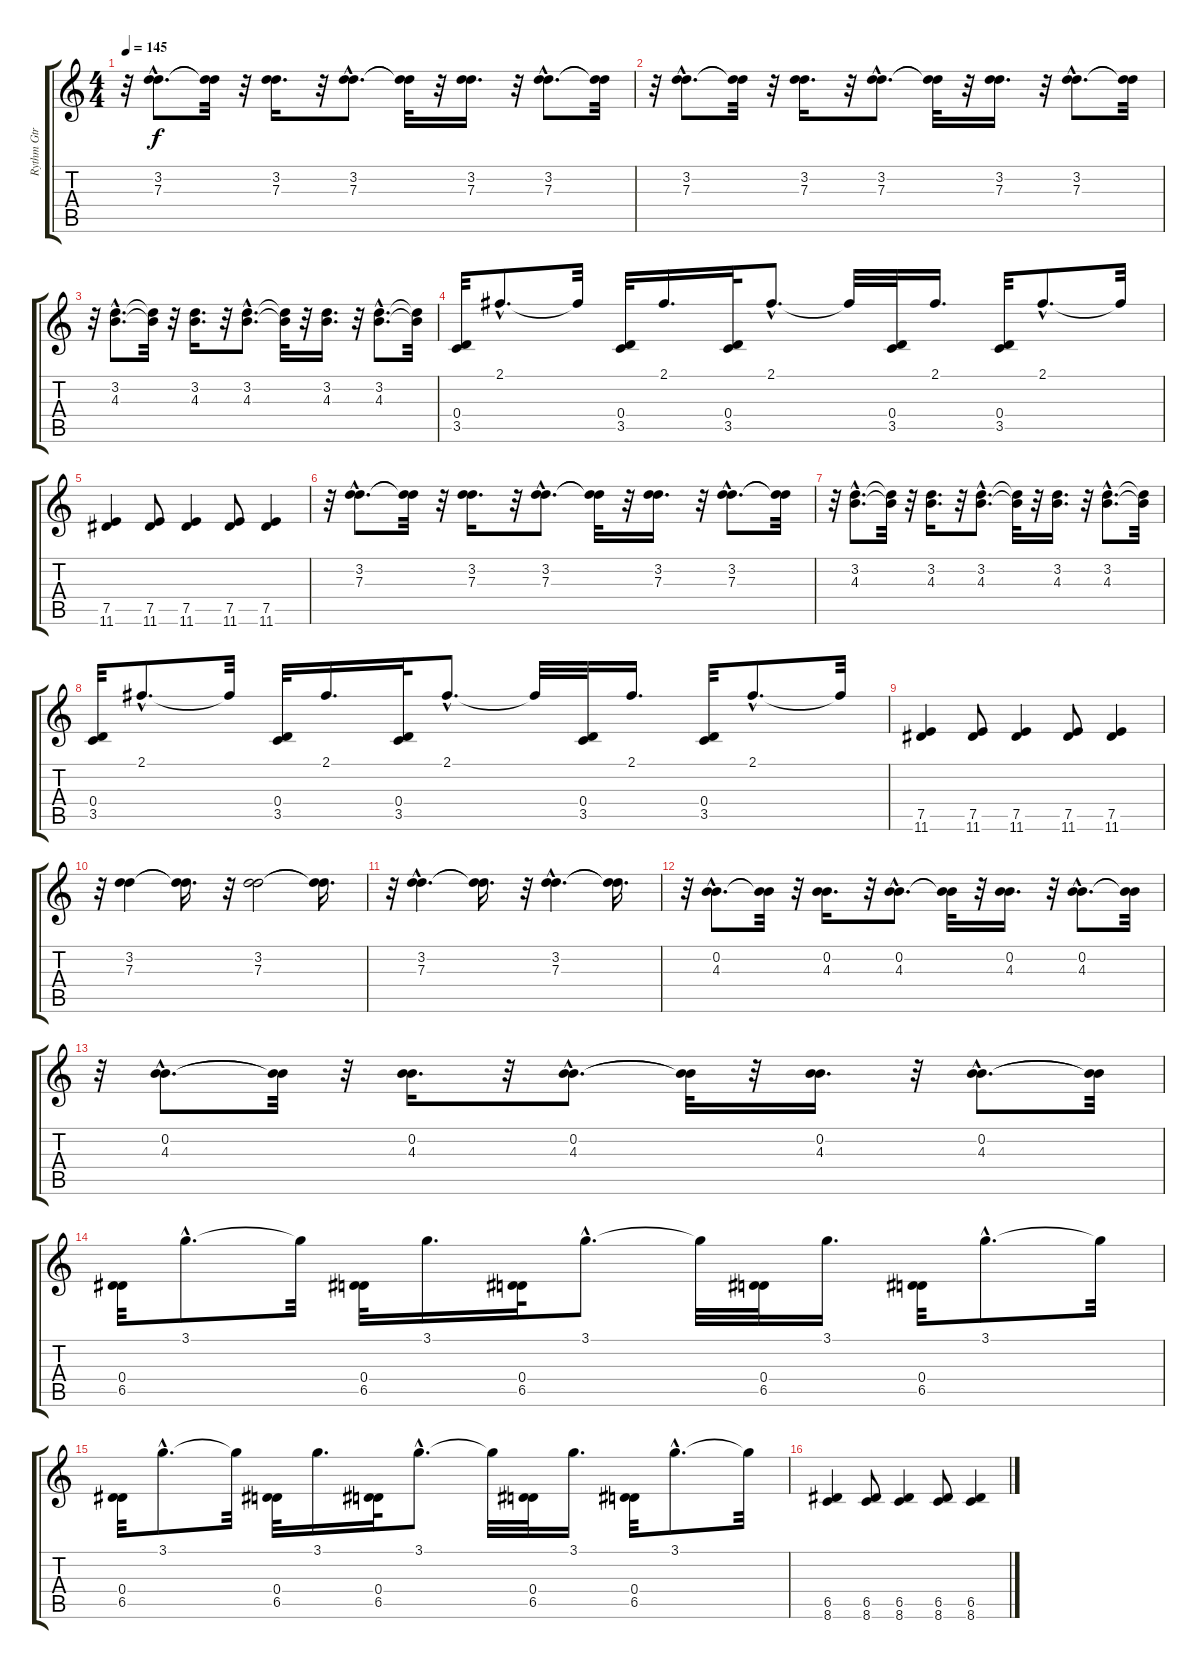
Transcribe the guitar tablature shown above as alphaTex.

\track ("Rythm Gtr Nylon" "Rythm Gtr ") {instrument acousticguitarnylon}
\staff {score tabs}
\tuning (E4 B3 G3 D3 A2 E2) {hide}
\ts (4 4)
\tempo 145
\clef g2
\ks c
r.32{dy f} (3.2{hac} 7.3{hac}).8{d} (3.2{t} 7.3{t}).32 r.32 (3.2 7.3).16{d} r.32 (3.2{hac} 7.3{hac}).8{d} (3.2{t} 7.3{t}).32 r.32 (3.2 7.3).16{d} r.32 (3.2{hac} 7.3{hac}).8{d} (3.2{t} 7.3{t}).32 |
r.32 (3.2{hac} 7.3{hac}).8{d} (3.2{t} 7.3{t}).32 r.32 (3.2 7.3).16{d} r.32 (3.2{hac} 7.3{hac}).8{d} (3.2{t} 7.3{t}).32 r.32 (3.2 7.3).16{d} r.32 (3.2{hac} 7.3{hac}).8{d} (3.2{t} 7.3{t}).32 |
r.32 (3.2{hac} 4.3{hac}).8{d} (3.2{t} 4.3{t}).32 r.32 (3.2 4.3).16{d} r.32 (3.2{hac} 4.3{hac}).8{d} (3.2{t} 4.3{t}).32 r.32 (3.2 4.3).16{d} r.32 (3.2{hac} 4.3{hac}).8{d} (3.2{t} 4.3{t}).32 |
(0.4 3.5).32 2.1{hac}.8{d} 2.1{t}.32 (0.4 3.5).32 2.1.16{d} (0.4 3.5).32 2.1{hac}.8{d} 2.1{t}.32 (0.4 3.5).32 2.1.16{d} (0.4 3.5).32 2.1{hac}.8{d} 2.1{t}.32 |
(7.5 11.6).4 (7.5 11.6).8 (7.5 11.6).4 (7.5 11.6).8 (7.5 11.6).4 |
r.32 (3.2{hac} 7.3{hac}).8{d} (3.2{t} 7.3{t}).32 r.32 (3.2 7.3).16{d} r.32 (3.2{hac} 7.3{hac}).8{d} (3.2{t} 7.3{t}).32 r.32 (3.2 7.3).16{d} r.32 (3.2{hac} 7.3{hac}).8{d} (3.2{t} 7.3{t}).32 |
r.32 (3.2{hac} 4.3{hac}).8{d} (3.2{t} 4.3{t}).32 r.32 (3.2 4.3).16{d} r.32 (3.2{hac} 4.3{hac}).8{d} (3.2{t} 4.3{t}).32 r.32 (3.2 4.3).16{d} r.32 (3.2{hac} 4.3{hac}).8{d} (3.2{t} 4.3{t}).32 |
(0.4 3.5).32 2.1{hac}.8{d} 2.1{t}.32 (0.4 3.5).32 2.1.16{d} (0.4 3.5).32 2.1{hac}.8{d} 2.1{t}.32 (0.4 3.5).32 2.1.16{d} (0.4 3.5).32 2.1{hac}.8{d} 2.1{t}.32 |
(7.5 11.6).4 (7.5 11.6).8 (7.5 11.6).4 (7.5 11.6).8 (7.5 11.6).4 |
r.32 (3.2 7.3).4 (3.2{t} 7.3{t}).16{d} r.32 (3.2 7.3).2 (3.2{t} 7.3{t}).16{d} |
r.32 (3.2{hac} 7.3{hac}).4{d} (3.2{t} 7.3{t}).16{d} r.32 (3.2{hac} 7.3{hac}).4{d} (3.2{t} 7.3{t}).16{d} |
r.32 (0.2{hac} 4.3{hac}).8{d} (0.2{t} 4.3{t}).32 r.32 (0.2 4.3).16{d} r.32 (0.2{hac} 4.3{hac}).8{d} (0.2{t} 4.3{t}).32 r.32 (0.2 4.3).16{d} r.32 (0.2{hac} 4.3{hac}).8{d} (0.2{t} 4.3{t}).32 |
r.32 (0.2{hac} 4.3{hac}).8{d} (0.2{t} 4.3{t}).32 r.32 (0.2 4.3).16{d} r.32 (0.2{hac} 4.3{hac}).8{d} (0.2{t} 4.3{t}).32 r.32 (0.2 4.3).16{d} r.32 (0.2{hac} 4.3{hac}).8{d} (0.2{t} 4.3{t}).32 |
(0.4 6.5).32 3.1{hac}.8{d} 3.1{t}.32 (0.4 6.5).32 3.1.16{d} (0.4 6.5).32 3.1{hac}.8{d} 3.1{t}.32 (0.4 6.5).32 3.1.16{d} (0.4 6.5).32 3.1{hac}.8{d} 3.1{t}.32 |
(0.4 6.5).32 3.1{hac}.8{d} 3.1{t}.32 (0.4 6.5).32 3.1.16{d} (0.4 6.5).32 3.1{hac}.8{d} 3.1{t}.32 (0.4 6.5).32 3.1.16{d} (0.4 6.5).32 3.1{hac}.8{d} 3.1{t}.32 |
(6.5 8.6).4 (6.5 8.6).8 (6.5 8.6).4 (6.5 8.6).8 (6.5 8.6).4
